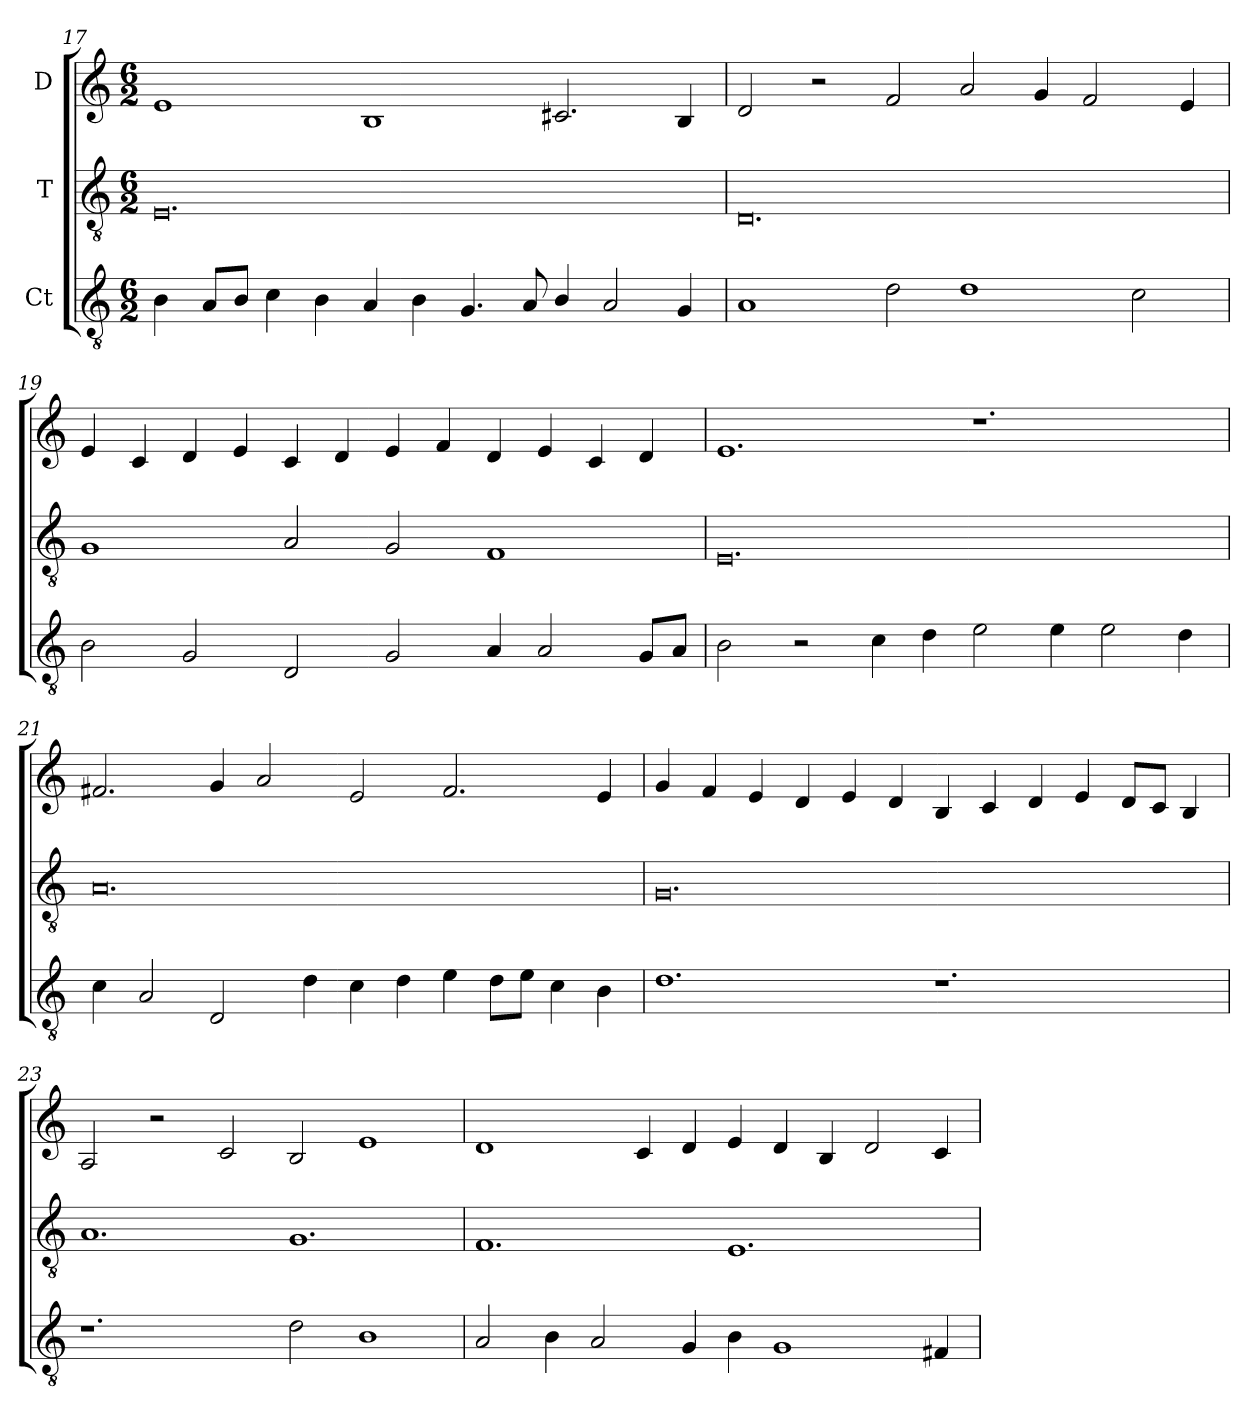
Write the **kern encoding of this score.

**kern	**kern	**kern
*part3	*part2	*part1
*staff3	*staff2	*staff1
*I"Ct	*I"T	*I"D
*clefGv2	*clefGv2	*clefG2
*ITrd7c12	*ITrd7c12	*
*k[]	*k[]	*k[]
*C:	*C:	*C:
*M6/2	*M6/2	*M6/2
=17	=17	=17
4BBi\	0.EEi/	1ei/
8AAi/L	.	.
8BBi/J	.	.
4Ci\	.	.
4BBi\	.	.
4AAi/	.	1Bi/
4BBi\	.	.
4.GGi/	.	.
8AAi/	.	.
4BBi/	.	2.c#Xi/
2AAi/	.	.
4GGi/	.	4Bi/
=18	=18	=18
1AAi/	0.DDi/	2di/
.	.	2r
2Di\	.	2fi/
1Di\	.	2ai/
.	.	4gi/
.	.	2fi/
2Ci\	.	.
.	.	4ei/
=19	=19	=19
2BBi\	1GGi/	4ei/
.	.	4ci/
2GGi/	.	4di/
.	.	4ei/
2DDi/	2AAi/	4ci/
.	.	4di/
2GGi/	2GGi/	4ei/
.	.	4fi/
4AAi/	1FFi/	4di/
2AAi/	.	4ei/
.	.	4ci/
8GGi/L	.	4di/
8AAi/J	.	.
!!LO:LB:g=z
=20	=20	=20
2BBi\	0.EEi/	1.ei/
2r	.	.
4Ci\	.	.
4Di\	.	.
2Ei\	.	1.r
4Ei\	.	.
2Ei\	.	.
4Di\	.	.
=21	=21	=21
4Ci\	0.AAi/	2.f#Xi/
2AAi/	.	.
2DDi/	.	4gi/
.	.	2ai/
4Di\	.	.
4Ci\	.	2ei/
4Di\	.	.
4Ei\	.	2.f#i/
8Di\L	.	.
8Ei\J	.	.
4Ci\	.	.
4BBi\	.	4ei/
=22	=22	=22
1.Di\	0.GGi/	4gi/
.	.	4fi/
.	.	4ei/
.	.	4di/
.	.	4ei/
.	.	4di/
1.r	.	4Bi/
.	.	4ci/
.	.	4di/
.	.	4ei/
.	.	8di/L
.	.	8ci/J
.	.	4Bi/
=23	=23	=23
1.r	1.AAi/	2Ai/
.	.	2r
.	.	2ci/
2Di\	1.GGi/	2Bi/
1BBi/	.	1ei/
!!LO:LB:g=z
=24	=24	=24
2AAi/	1.FFi/	1di/
4BBi\	.	.
2AAi/	.	.
.	.	4ci/
4GGi/	.	4di/
4BBi\	1.EEi/	4ei/
1GGi/	.	4di/
.	.	4Bi/
.	.	2di/
4FF#Xi/	.	4ci/
=	=	=
*-	*-	*-
